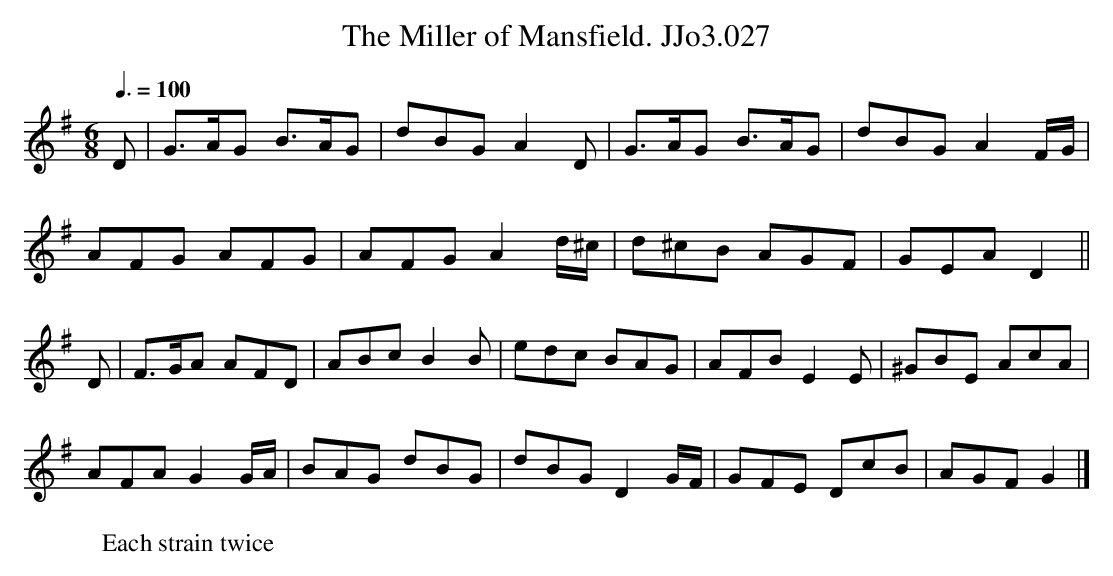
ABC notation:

X:1
T:Miller of Mansfield. JJo3.027, The
M:6/8
L:1/8
W:Each strain twice
Q:3/8=100
K:G
D | G>AG B>AG | dBG A2D | G>AG B>AG | dBG A2F/G/ |
AFG AFG | AFG A2 d/^c/ | d^cB AGF | GEA D2 ||
D |F>GA AFD | ABc B2B | edc BAG | AFB E2E | ^GBE AcA |
AFA G2 G/A/ |BAG dBG | dBG D2 G/F/ | GFE DcB | AGF G2 |]
